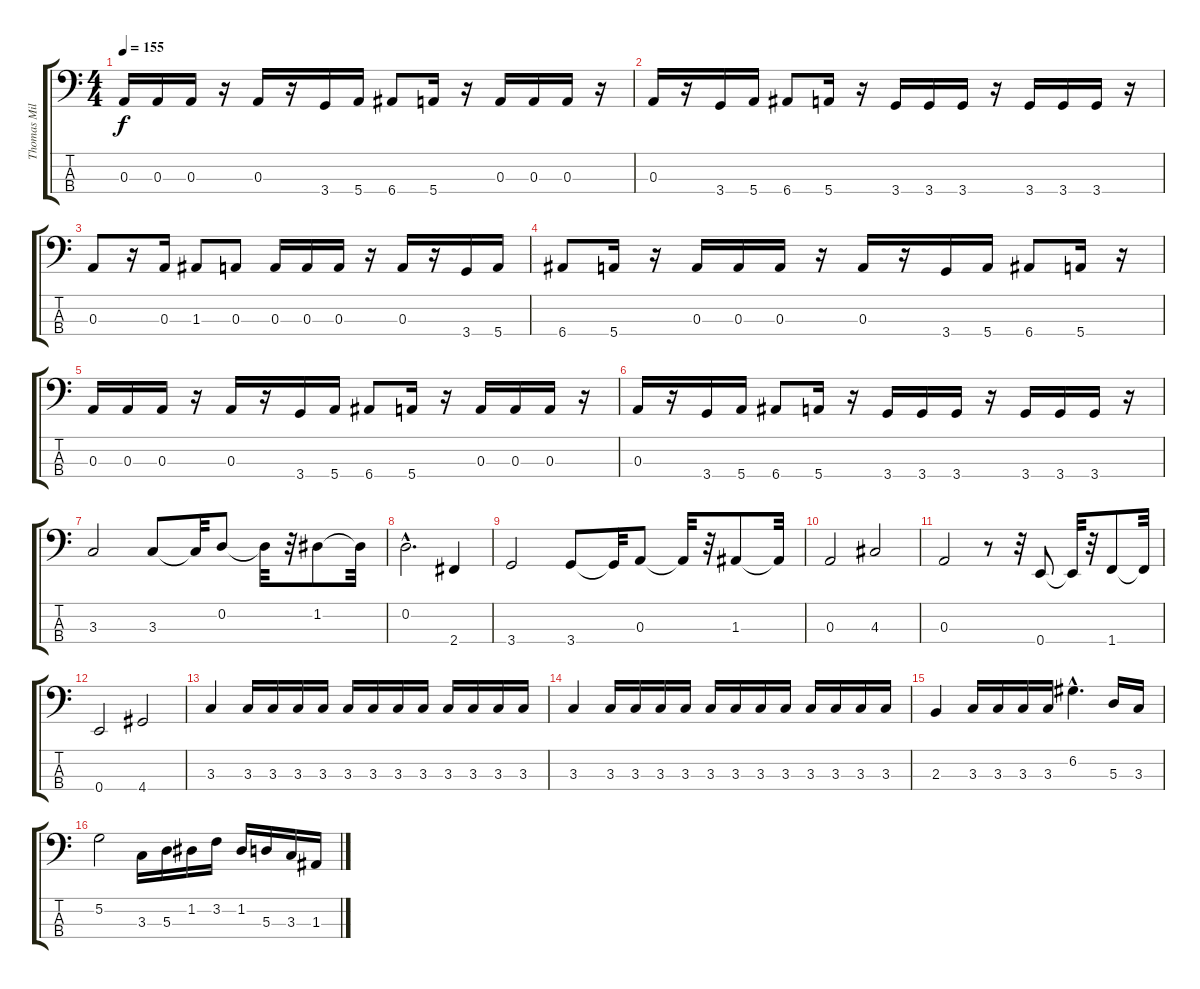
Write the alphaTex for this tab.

\track ("Thomas Miller" "Thomas Mil") {instrument electricbassfinger}
\staff {score tabs}
\tuning (G2 D2 A1 E1) {hide}
\ts (4 4)
\tempo 155
\clef f4
\ks c
0.3.16{dy f} 0.3.16 0.3.16 r.16 0.3.16 r.16 3.4.16 5.4.16 6.4.8 5.4.16 r.16 0.3.16 0.3.16 0.3.16 r.16 |
0.3.16 r.16 3.4.16 5.4.16 6.4.8 5.4.16 r.16 3.4.16 3.4.16 3.4.16 r.16 3.4.16 3.4.16 3.4.16 r.16 |
0.3.8 r.16 0.3.16 1.3.8 0.3.8 0.3.16 0.3.16 0.3.16 r.16 0.3.16 r.16 3.4.16 5.4.16 |
6.4.8 5.4.16 r.16 0.3.16 0.3.16 0.3.16 r.16 0.3.16 r.16 3.4.16 5.4.16 6.4.8 5.4.16 r.16 |
0.3.16 0.3.16 0.3.16 r.16 0.3.16 r.16 3.4.16 5.4.16 6.4.8 5.4.16 r.16 0.3.16 0.3.16 0.3.16 r.16 |
0.3.16 r.16 3.4.16 5.4.16 6.4.8 5.4.16 r.16 3.4.16 3.4.16 3.4.16 r.16 3.4.16 3.4.16 3.4.16 r.16 |
3.3.2 3.3.8 3.3{t}.32 0.2.8 0.2{t}.32 r.32 1.2.8 1.2{t}.32 |
0.2{hac}.2{d} 2.4.4 |
3.4.2 3.4.8 3.4{t}.32 0.3.8 0.3{t}.32 r.32 1.3.8 1.3{t}.32 |
0.3.2 4.3.2 |
0.3.2 r.8 r.32 0.4.8 0.4{t}.32 r.32 1.4.8 1.4{t}.32 |
0.4.2 4.4.2 |
3.3.4 3.3.16 3.3.16 3.3.16 3.3.16 3.3.16 3.3.16 3.3.16 3.3.16 3.3.16 3.3.16 3.3.16 3.3.16 |
3.3.4 3.3.16 3.3.16 3.3.16 3.3.16 3.3.16 3.3.16 3.3.16 3.3.16 3.3.16 3.3.16 3.3.16 3.3.16 |
2.3.4 3.3.16 3.3.16 3.3.16 3.3.16 6.2{hac}.4{d} 5.3.16 3.3.16 |
5.2.2 3.3.16 5.3.16 1.2.16 3.2.16 1.2.16 5.3.16 3.3.16 1.3.16
